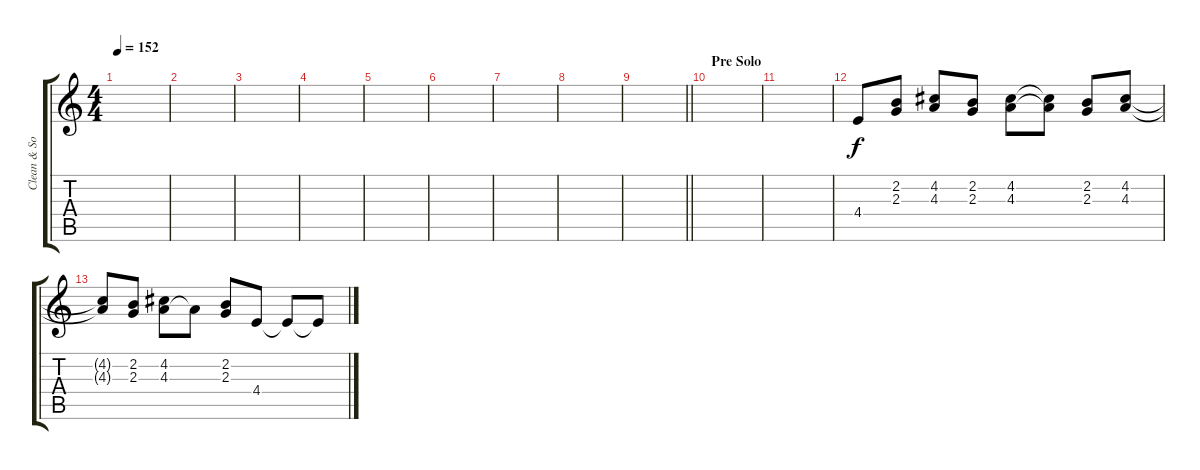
\track ("Clean & Solo" "Clean & So") {instrument electricguitarclean}
\staff {score tabs}
\tuning (D4 A3 F3 C3 G2 D2) {hide}
\ts (4 4)
\tempo 152
\clef g2
\ks c
|
|
|
|
|
|
|
|
\barLineRight lightlight
|
\section ("" "Pre Solo")
|
|
4.4.8{dy f} (2.2 2.3).8 (4.2 4.3).8 (2.2 2.3).8 (4.2 4.3).8 (4.2{t} 4.3{t}).8 (2.2 2.3).8 (4.2 4.3).8 |
(4.2{t} 4.3{t}).8 (2.2 2.3).8 (4.2 4.3).8 4.3{t}.8 (2.2 2.3).8 4.4.8 4.4{t}.8 4.4{t}.8
